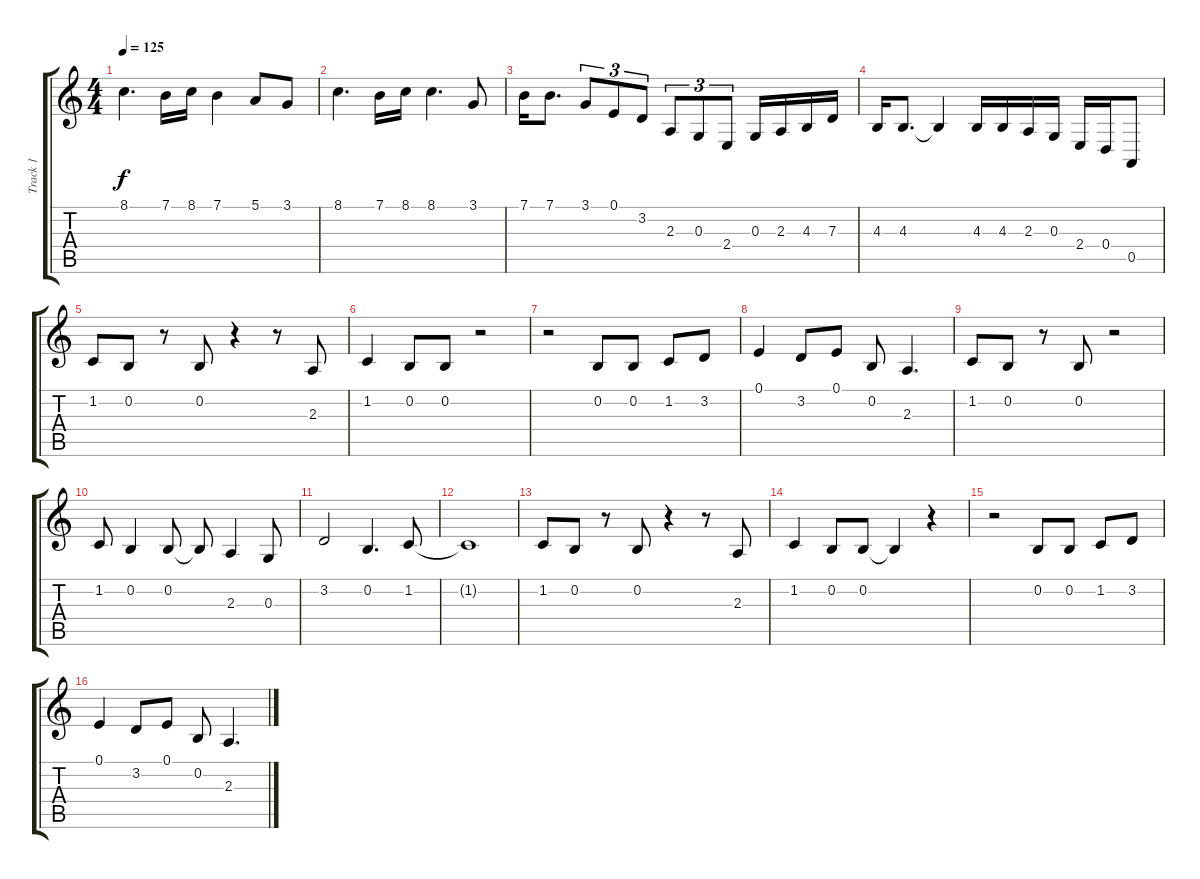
\track ("Track 1" "Track 1") {instrument acousticgrandpiano}
\staff {score tabs}
\tuning (E4 B3 G3 D3 A2 E2) {hide}
\ts (4 4)
\tempo 125
\clef g2
\ks c
8.1.4{d dy f} 7.1.16 8.1.16 7.1.4 5.1.8 3.1.8 |
8.1.4{d} 7.1.16 8.1.16 8.1.4{d} 3.1.8 |
7.1.16 7.1.8{d} 3.1.8{tu (3 2)} 0.1.8{tu (3 2)} 3.2.8{tu (3 2)} 2.3.8{tu (3 2)} 0.3.8{tu (3 2)} 2.4.8{tu (3 2)} 0.3.16 2.3.16 4.3.16 7.3.16 |
4.3.16 4.3.8{d} 4.3{t}.4 4.3.16 4.3.16 2.3.16 0.3.16 2.4.16 0.4.16 0.5.8 |
1.2.8 0.2.8 r.8 0.2.8 r.4 r.8 2.3.8 |
1.2.4 0.2.8 0.2.8 r.2 |
r.2 0.2.8 0.2.8 1.2.8 3.2.8 |
0.1.4 3.2.8 0.1.8 0.2.8 2.3.4{d} |
1.2.8 0.2.8 r.8 0.2.8 r.2 |
1.2.8 0.2.4 0.2.8 0.2{t}.8 2.3.4 0.3.8 |
3.2.2 0.2.4{d} 1.2.8 |
1.2{t}.1 |
1.2.8 0.2.8 r.8 0.2.8 r.4 r.8 2.3.8 |
1.2.4 0.2.8 0.2.8 0.2{t}.4 r.4 |
r.2 0.2.8 0.2.8 1.2.8 3.2.8 |
0.1.4 3.2.8 0.1.8 0.2.8 2.3.4{d}
